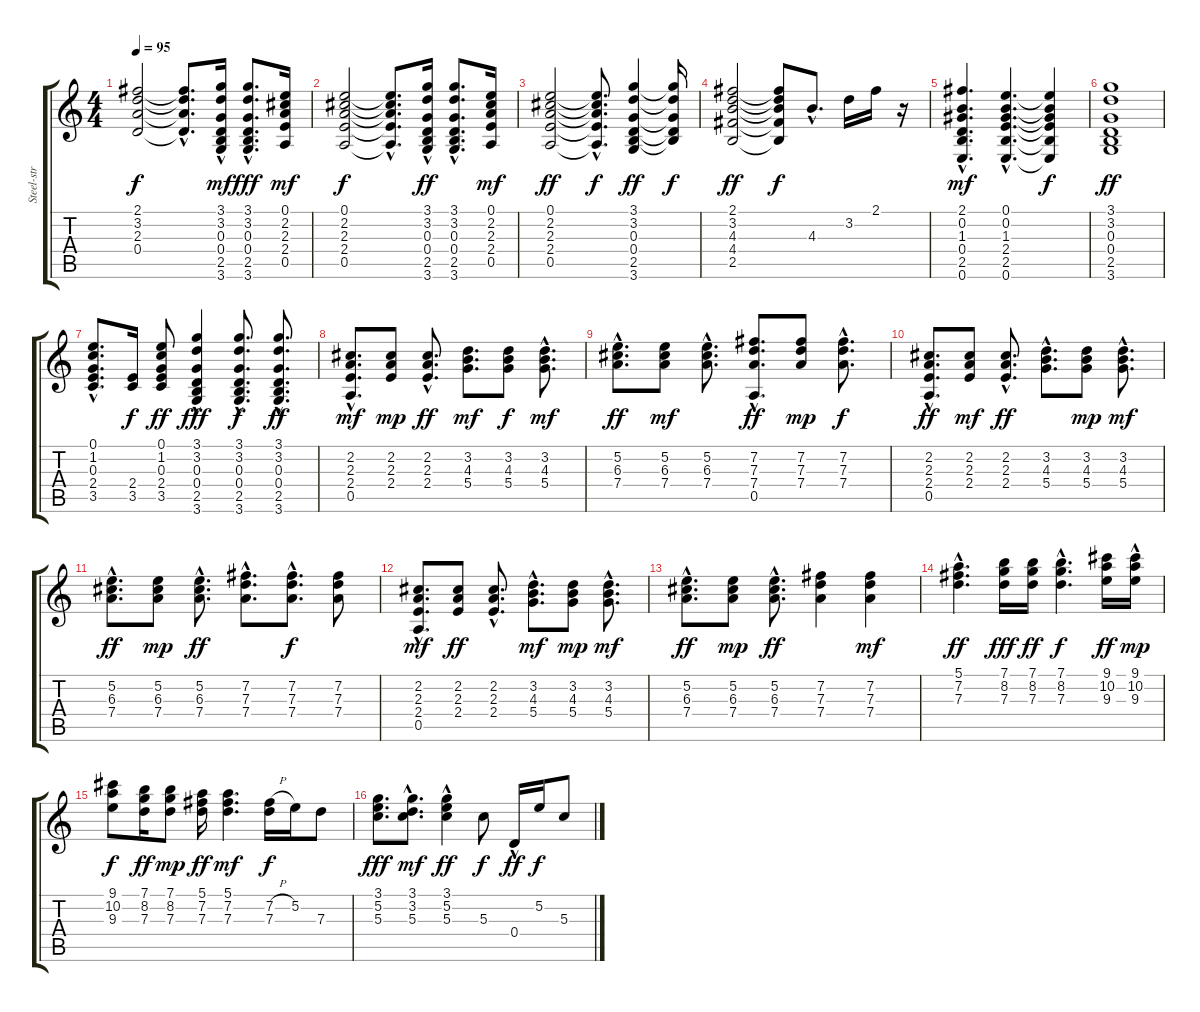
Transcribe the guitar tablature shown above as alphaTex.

\track ("Steel-str guit" "Steel-str ") {instrument acousticguitarsteel}
\staff {score tabs}
\tuning (E4 B3 G3 D3 A2 E2) {hide}
\ts (4 4)
\tempo 95
\clef g2
\ks c
(2.1 3.2 2.3 0.4).2{dy f} (2.1{hac t} 3.2{hac t} 2.3{hac t} 0.4{hac t}).8{d} (3.1 3.2{hac} 0.3{hac} 0.4 2.5 3.6{hac}).16{dy mf} (3.1{hac} 3.2{hac} 0.3{hac} 0.4{hac} 2.5{hac} 3.6{hac}).8{d dy fff} (0.1 2.2 2.3 2.4 0.5).16{dy mf} |
(0.1 2.2 2.3 2.4 0.5).2{dy f} (0.1{hac t} 2.2{hac t} 2.3{hac t} 2.4{hac t} 0.5{hac t}).8{d} (3.1 3.2{hac} 0.3{hac} 0.4{hac} 2.5 3.6).16{dy ff} (3.1{hac} 3.2{hac} 0.3{hac} 0.4{hac} 2.5{hac} 3.6{hac}).8{d} (0.1 2.2 2.3 2.4 0.5).16{dy mf} |
(0.1 2.2 2.3 2.4 0.5).2{dy ff} (0.1{hac t} 2.2{hac t} 2.3{hac t} 2.4{hac t} 0.5{hac t}).8{d dy f} (3.1 3.2 0.3 0.4 2.5 3.6).4{dy ff} (3.1{t} 3.2{t} 0.3{t} 0.4{t} 2.5{t}).16{dy f} |
(2.1 3.2 4.3 4.4 2.5).2{dy ff} (2.1{t} 3.2{t} 4.3{t} 4.4{t} 2.5{t}).8{dy f} 4.3{hac}.8{d} 3.2.16 2.1.16 r.16 |
(2.1{hac} 0.2{hac} 1.3{hac} 0.4{hac} 2.5{hac} 0.6{hac}).4{d dy mf} (0.1{hac} 0.2 1.3{hac} 2.4{hac} 2.5{hac} 0.6{hac}).4{d} (0.1{t} 0.2{t} 1.3{t} 2.4{t} 2.5{t} 0.6{t}).4{dy f} |
(3.1 3.2 0.3 0.4 2.5 3.6).1{dy ff} |
(0.1 1.2 0.3 2.4{hac} 3.5{hac}).8{d} (2.4 3.5).16{dy f} (0.1 1.2 0.3 2.4 3.5).8{dy ff} (3.1 3.2{hac} 0.3{hac} 0.4{hac} 2.5 3.6).4{dy fff} (3.1{hac} 3.2{hac} 0.3{hac} 0.4{hac} 2.5{hac} 3.6{hac}).8{d dy f} (3.1{hac} 3.2{hac} 0.3{hac} 0.4{hac} 2.5{hac} 3.6{hac}).8{d dy ff} |
(2.2 2.3 2.4 0.5{hac}).8{d dy mf} (2.2 2.3 2.4).8{dy mp} (2.2{hac} 2.3{hac} 2.4).8{d dy ff} (3.2 4.3 5.4).8{d dy mf} (3.2 4.3 5.4).8{dy f} (3.2{hac} 4.3 5.4).8{d dy mf} |
(5.2{hac} 6.3{hac} 7.4{hac}).8{d dy ff} (5.2 6.3 7.4).8{dy mf} (5.2{hac} 6.3{hac} 7.4{hac}).8{d} (7.2 7.3 7.4{hac} 0.5{hac}).8{d dy ff} (7.2 7.3 7.4).8{dy mp} (7.2{hac} 7.3{hac} 7.4{hac}).8{d dy f} |
(2.2{hac} 2.3{hac} 2.4 0.5{hac}).8{d dy ff} (2.2 2.3 2.4).8{dy mf} (2.2{hac} 2.3{hac} 2.4).8{d dy ff} (3.2{hac} 4.3{hac} 5.4{hac}).8{d} (3.2 4.3 5.4).8{dy mp} (3.2{hac} 4.3 5.4).8{d dy mf} |
(5.2{hac} 6.3{hac} 7.4{hac}).8{d dy ff} (5.2 6.3 7.4).8{dy mp} (5.2{hac} 6.3{hac} 7.4{hac}).8{d dy ff} (7.2 7.3 7.4{hac}).8{d} (7.2{hac} 7.3{hac} 7.4{hac}).8{d dy f} (7.2 7.3 7.4).8 |
(2.2{hac} 2.3{hac} 2.4{hac} 0.5{hac}).8{d dy mf} (2.2 2.3 2.4).8{dy ff} (2.2{hac} 2.3{hac} 2.4).8{d} (3.2{hac} 4.3{hac} 5.4{hac}).8{d dy mf} (3.2 4.3 5.4).8{dy mp} (3.2{hac} 4.3{hac} 5.4{hac}).8{d dy mf} |
(5.2{hac} 6.3{hac} 7.4{hac}).8{d dy ff} (5.2 6.3 7.4).8{dy mp} (5.2{hac} 6.3{hac} 7.4{hac}).8{d dy ff} (7.2 7.3 7.4).4 (7.2 7.3 7.4).4{dy mf} |
(5.1{hac} 7.2{hac} 7.3{hac}).4{d dy ff} (7.1 8.2 7.3).16{dy fff} (7.1 8.2 7.3).16{dy ff} (7.1{hac} 8.2{hac} 7.3{hac}).4{d dy f} (9.1 10.2 9.3).16{dy ff} (9.1{hac} 10.2{hac} 9.3).16{dy mp} |
(9.1 10.2 9.3).8{dy f} (7.1 8.2 7.3).16{dy ff} (7.1 8.2 7.3).8{dy mp} (5.1 7.2 7.3).16{dy ff} (5.1 7.2 7.3).4{d dy mf} (7.2{h} 7.3).16{dy f} 5.2.16 7.3.8 |
(3.1 5.2 5.3).8{d dy fff} (3.1{hac} 3.2{hac} 5.3{hac}).8{d dy mf} (3.1{hac} 5.2{hac} 5.3{hac}).4{dy ff} 5.3.8{dy f} 0.4{hac}.16{dy ff} 5.2.16{dy f} 5.3.8
